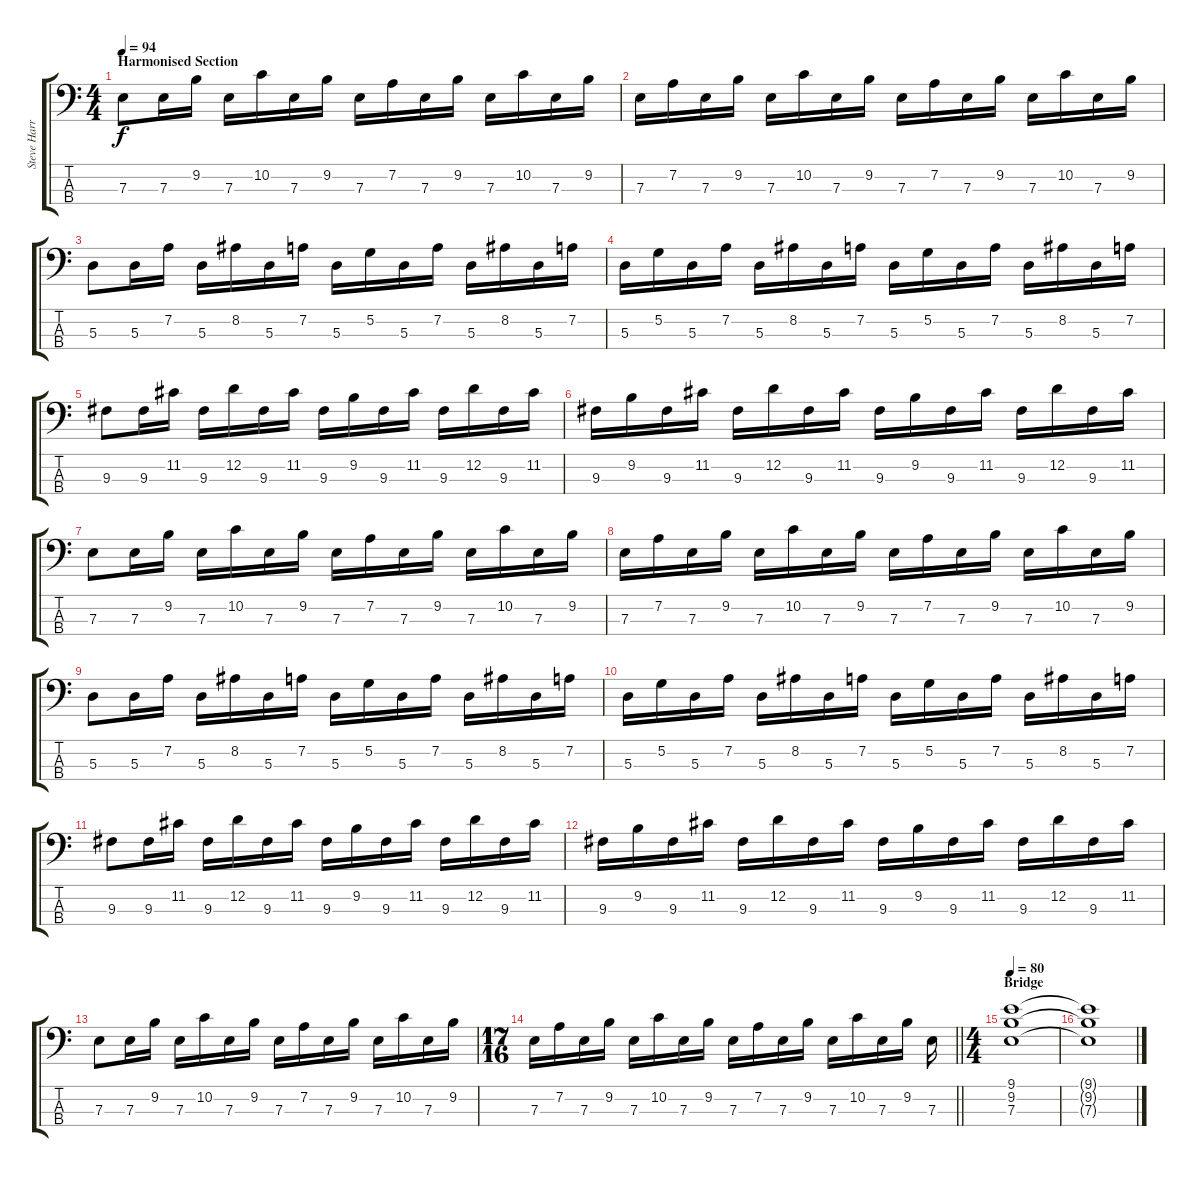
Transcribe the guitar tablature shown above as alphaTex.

\track ("Steve Harris" "Steve Harr") {instrument electricbassfinger}
\staff {score tabs}
\tuning (G2 D2 A1 E1) {hide}
\ts (4 4)
\section ("" "Harmonised Section")
\tempo 94
\clef f4
\ks c
7.3.8{dy f} 7.3.16 9.2.16 7.3.16 10.2.16 7.3.16 9.2.16 7.3.16 7.2.16 7.3.16 9.2.16 7.3.16 10.2.16 7.3.16 9.2.16 |
7.3.16 7.2.16 7.3.16 9.2.16 7.3.16 10.2.16 7.3.16 9.2.16 7.3.16 7.2.16 7.3.16 9.2.16 7.3.16 10.2.16 7.3.16 9.2.16 |
5.3.8 5.3.16 7.2.16 5.3.16 8.2.16 5.3.16 7.2.16 5.3.16 5.2.16 5.3.16 7.2.16 5.3.16 8.2.16 5.3.16 7.2.16 |
5.3.16 5.2.16 5.3.16 7.2.16 5.3.16 8.2.16 5.3.16 7.2.16 5.3.16 5.2.16 5.3.16 7.2.16 5.3.16 8.2.16 5.3.16 7.2.16 |
9.3.8 9.3.16 11.2.16 9.3.16 12.2.16 9.3.16 11.2.16 9.3.16 9.2.16 9.3.16 11.2.16 9.3.16 12.2.16 9.3.16 11.2.16 |
9.3.16 9.2.16 9.3.16 11.2.16 9.3.16 12.2.16 9.3.16 11.2.16 9.3.16 9.2.16 9.3.16 11.2.16 9.3.16 12.2.16 9.3.16 11.2.16 |
7.3.8 7.3.16 9.2.16 7.3.16 10.2.16 7.3.16 9.2.16 7.3.16 7.2.16 7.3.16 9.2.16 7.3.16 10.2.16 7.3.16 9.2.16 |
7.3.16 7.2.16 7.3.16 9.2.16 7.3.16 10.2.16 7.3.16 9.2.16 7.3.16 7.2.16 7.3.16 9.2.16 7.3.16 10.2.16 7.3.16 9.2.16 |
5.3.8 5.3.16 7.2.16 5.3.16 8.2.16 5.3.16 7.2.16 5.3.16 5.2.16 5.3.16 7.2.16 5.3.16 8.2.16 5.3.16 7.2.16 |
5.3.16 5.2.16 5.3.16 7.2.16 5.3.16 8.2.16 5.3.16 7.2.16 5.3.16 5.2.16 5.3.16 7.2.16 5.3.16 8.2.16 5.3.16 7.2.16 |
9.3.8 9.3.16 11.2.16 9.3.16 12.2.16 9.3.16 11.2.16 9.3.16 9.2.16 9.3.16 11.2.16 9.3.16 12.2.16 9.3.16 11.2.16 |
9.3.16 9.2.16 9.3.16 11.2.16 9.3.16 12.2.16 9.3.16 11.2.16 9.3.16 9.2.16 9.3.16 11.2.16 9.3.16 12.2.16 9.3.16 11.2.16 |
7.3.8 7.3.16 9.2.16 7.3.16 10.2.16 7.3.16 9.2.16 7.3.16 7.2.16 7.3.16 9.2.16 7.3.16 10.2.16 7.3.16 9.2.16 |
\ts (17 16)
\barLineRight lightlight
7.3.16 7.2.16 7.3.16 9.2.16 7.3.16 10.2.16 7.3.16 9.2.16 7.3.16 7.2.16 7.3.16 9.2.16 7.3.16 10.2.16 7.3.16 9.2.16 7.3.16 |
\ts (4 4)
\section ("" "Bridge")
\tempo 80
(9.1 9.2 7.3).1 |
(9.1{t} 9.2{t} 7.3{t}).1
